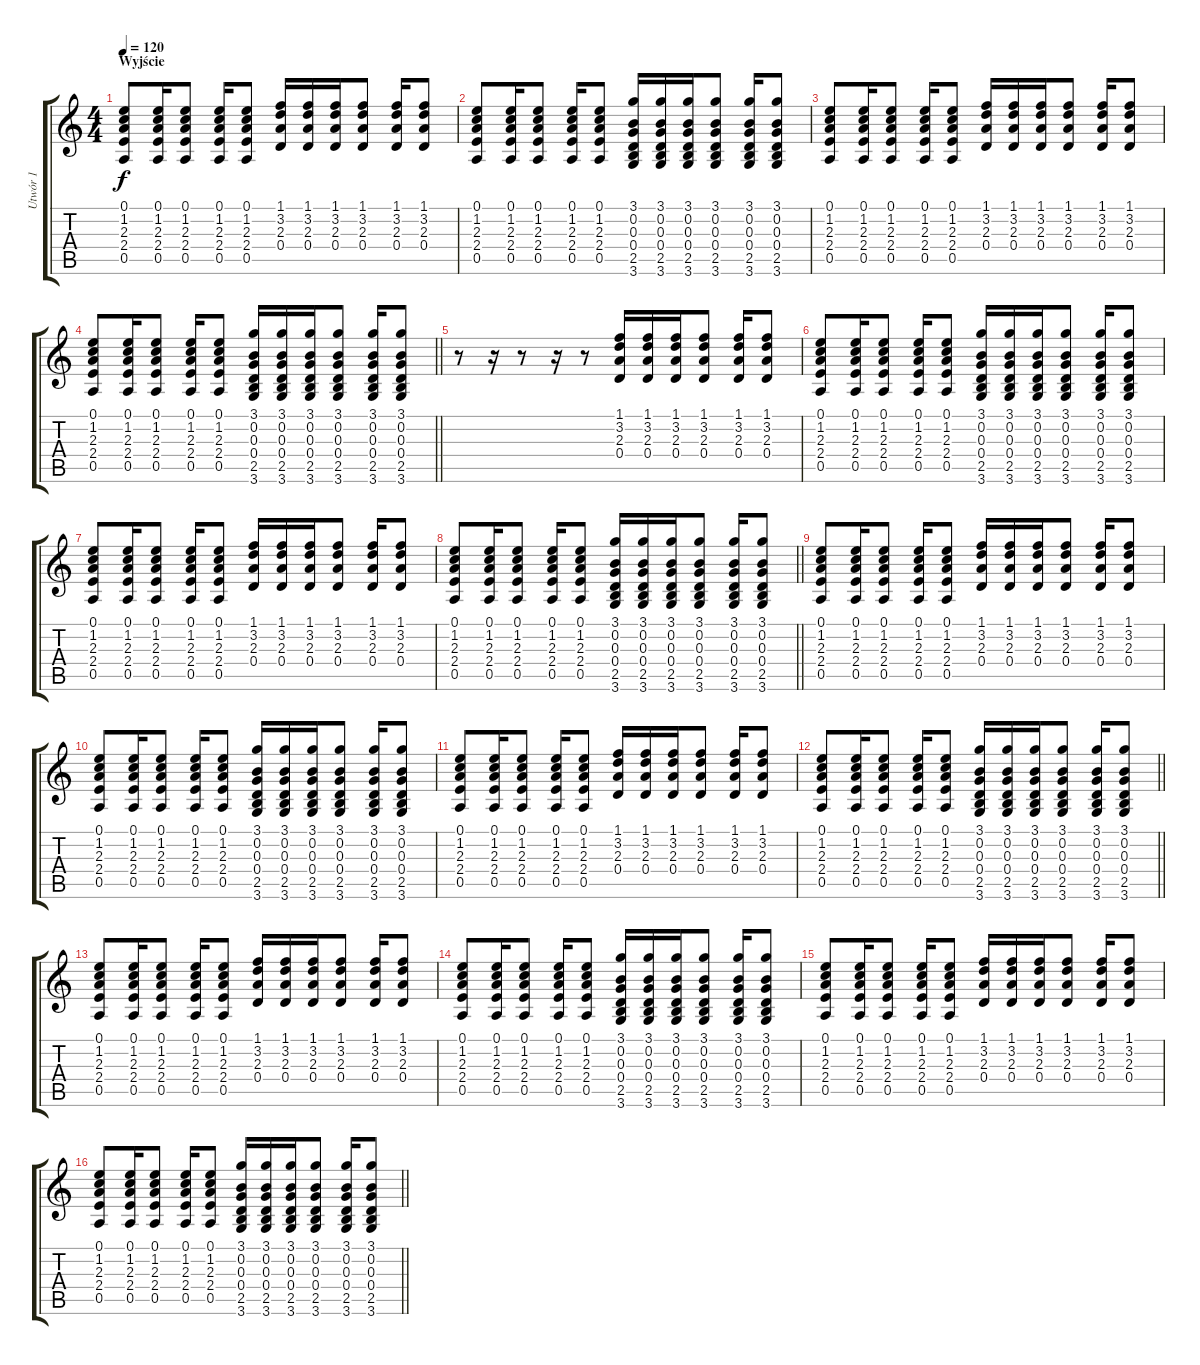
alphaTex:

\track ("Utwór 1" "Utwór 1") {instrument electricguitarclean}
\staff {score tabs}
\tuning (E4 B3 G3 D3 A2 E2) {hide}
\ts (4 4)
\section ("" "Wyjście")
\tempo 120
\clef g2
\ks c
(0.1 1.2 2.3 2.4 0.5).8{dy f} (0.1 1.2 2.3 2.4 0.5).16 (0.1 1.2 2.3 2.4 0.5).8 (0.1 1.2 2.3 2.4 0.5).16 (0.1 1.2 2.3 2.4 0.5).8 (1.1 3.2 2.3 0.4).16 (1.1 3.2 2.3 0.4).16 (1.1 3.2 2.3 0.4).16 (1.1 3.2 2.3 0.4).8 (1.1 3.2 2.3 0.4).16 (1.1 3.2 2.3 0.4).8 |
(0.1 1.2 2.3 2.4 0.5).8 (0.1 1.2 2.3 2.4 0.5).16 (0.1 1.2 2.3 2.4 0.5).8 (0.1 1.2 2.3 2.4 0.5).16 (0.1 1.2 2.3 2.4 0.5).8 (3.1 0.2 0.3 0.4 2.5 3.6).16 (3.1 0.2 0.3 0.4 2.5 3.6).16 (3.1 0.2 0.3 0.4 2.5 3.6).16 (3.1 0.2 0.3 0.4 2.5 3.6).8 (3.1 0.2 0.3 0.4 2.5 3.6).16 (3.1 0.2 0.3 0.4 2.5 3.6).8 |
(0.1 1.2 2.3 2.4 0.5).8 (0.1 1.2 2.3 2.4 0.5).16 (0.1 1.2 2.3 2.4 0.5).8 (0.1 1.2 2.3 2.4 0.5).16 (0.1 1.2 2.3 2.4 0.5).8 (1.1 3.2 2.3 0.4).16 (1.1 3.2 2.3 0.4).16 (1.1 3.2 2.3 0.4).16 (1.1 3.2 2.3 0.4).8 (1.1 3.2 2.3 0.4).16 (1.1 3.2 2.3 0.4).8 |
\barLineRight lightlight
(0.1 1.2 2.3 2.4 0.5).8 (0.1 1.2 2.3 2.4 0.5).16 (0.1 1.2 2.3 2.4 0.5).8 (0.1 1.2 2.3 2.4 0.5).16 (0.1 1.2 2.3 2.4 0.5).8 (3.1 0.2 0.3 0.4 2.5 3.6).16 (3.1 0.2 0.3 0.4 2.5 3.6).16 (3.1 0.2 0.3 0.4 2.5 3.6).16 (3.1 0.2 0.3 0.4 2.5 3.6).8 (3.1 0.2 0.3 0.4 2.5 3.6).16 (3.1 0.2 0.3 0.4 2.5 3.6).8 |
r.8 r.16 r.8 r.16 r.8 (1.1 3.2 2.3 0.4).16 (1.1 3.2 2.3 0.4).16 (1.1 3.2 2.3 0.4).16 (1.1 3.2 2.3 0.4).8 (1.1 3.2 2.3 0.4).16 (1.1 3.2 2.3 0.4).8 |
(0.1 1.2 2.3 2.4 0.5).8 (0.1 1.2 2.3 2.4 0.5).16 (0.1 1.2 2.3 2.4 0.5).8 (0.1 1.2 2.3 2.4 0.5).16 (0.1 1.2 2.3 2.4 0.5).8 (3.1 0.2 0.3 0.4 2.5 3.6).16 (3.1 0.2 0.3 0.4 2.5 3.6).16 (3.1 0.2 0.3 0.4 2.5 3.6).16 (3.1 0.2 0.3 0.4 2.5 3.6).8 (3.1 0.2 0.3 0.4 2.5 3.6).16 (3.1 0.2 0.3 0.4 2.5 3.6).8 |
(0.1 1.2 2.3 2.4 0.5).8 (0.1 1.2 2.3 2.4 0.5).16 (0.1 1.2 2.3 2.4 0.5).8 (0.1 1.2 2.3 2.4 0.5).16 (0.1 1.2 2.3 2.4 0.5).8 (1.1 3.2 2.3 0.4).16 (1.1 3.2 2.3 0.4).16 (1.1 3.2 2.3 0.4).16 (1.1 3.2 2.3 0.4).8 (1.1 3.2 2.3 0.4).16 (1.1 3.2 2.3 0.4).8 |
\barLineRight lightlight
(0.1 1.2 2.3 2.4 0.5).8 (0.1 1.2 2.3 2.4 0.5).16 (0.1 1.2 2.3 2.4 0.5).8 (0.1 1.2 2.3 2.4 0.5).16 (0.1 1.2 2.3 2.4 0.5).8 (3.1 0.2 0.3 0.4 2.5 3.6).16 (3.1 0.2 0.3 0.4 2.5 3.6).16 (3.1 0.2 0.3 0.4 2.5 3.6).16 (3.1 0.2 0.3 0.4 2.5 3.6).8 (3.1 0.2 0.3 0.4 2.5 3.6).16 (3.1 0.2 0.3 0.4 2.5 3.6).8 |
(0.1 1.2 2.3 2.4 0.5).8 (0.1 1.2 2.3 2.4 0.5).16 (0.1 1.2 2.3 2.4 0.5).8 (0.1 1.2 2.3 2.4 0.5).16 (0.1 1.2 2.3 2.4 0.5).8 (1.1 3.2 2.3 0.4).16 (1.1 3.2 2.3 0.4).16 (1.1 3.2 2.3 0.4).16 (1.1 3.2 2.3 0.4).8 (1.1 3.2 2.3 0.4).16 (1.1 3.2 2.3 0.4).8 |
(0.1 1.2 2.3 2.4 0.5).8 (0.1 1.2 2.3 2.4 0.5).16 (0.1 1.2 2.3 2.4 0.5).8 (0.1 1.2 2.3 2.4 0.5).16 (0.1 1.2 2.3 2.4 0.5).8 (3.1 0.2 0.3 0.4 2.5 3.6).16 (3.1 0.2 0.3 0.4 2.5 3.6).16 (3.1 0.2 0.3 0.4 2.5 3.6).16 (3.1 0.2 0.3 0.4 2.5 3.6).8 (3.1 0.2 0.3 0.4 2.5 3.6).16 (3.1 0.2 0.3 0.4 2.5 3.6).8 |
(0.1 1.2 2.3 2.4 0.5).8 (0.1 1.2 2.3 2.4 0.5).16 (0.1 1.2 2.3 2.4 0.5).8 (0.1 1.2 2.3 2.4 0.5).16 (0.1 1.2 2.3 2.4 0.5).8 (1.1 3.2 2.3 0.4).16 (1.1 3.2 2.3 0.4).16 (1.1 3.2 2.3 0.4).16 (1.1 3.2 2.3 0.4).8 (1.1 3.2 2.3 0.4).16 (1.1 3.2 2.3 0.4).8 |
\barLineRight lightlight
(0.1 1.2 2.3 2.4 0.5).8 (0.1 1.2 2.3 2.4 0.5).16 (0.1 1.2 2.3 2.4 0.5).8 (0.1 1.2 2.3 2.4 0.5).16 (0.1 1.2 2.3 2.4 0.5).8 (3.1 0.2 0.3 0.4 2.5 3.6).16 (3.1 0.2 0.3 0.4 2.5 3.6).16 (3.1 0.2 0.3 0.4 2.5 3.6).16 (3.1 0.2 0.3 0.4 2.5 3.6).8 (3.1 0.2 0.3 0.4 2.5 3.6).16 (3.1 0.2 0.3 0.4 2.5 3.6).8 |
(0.1 1.2 2.3 2.4 0.5).8 (0.1 1.2 2.3 2.4 0.5).16 (0.1 1.2 2.3 2.4 0.5).8 (0.1 1.2 2.3 2.4 0.5).16 (0.1 1.2 2.3 2.4 0.5).8 (1.1 3.2 2.3 0.4).16 (1.1 3.2 2.3 0.4).16 (1.1 3.2 2.3 0.4).16 (1.1 3.2 2.3 0.4).8 (1.1 3.2 2.3 0.4).16 (1.1 3.2 2.3 0.4).8 |
(0.1 1.2 2.3 2.4 0.5).8 (0.1 1.2 2.3 2.4 0.5).16 (0.1 1.2 2.3 2.4 0.5).8 (0.1 1.2 2.3 2.4 0.5).16 (0.1 1.2 2.3 2.4 0.5).8 (3.1 0.2 0.3 0.4 2.5 3.6).16 (3.1 0.2 0.3 0.4 2.5 3.6).16 (3.1 0.2 0.3 0.4 2.5 3.6).16 (3.1 0.2 0.3 0.4 2.5 3.6).8 (3.1 0.2 0.3 0.4 2.5 3.6).16 (3.1 0.2 0.3 0.4 2.5 3.6).8 |
(0.1 1.2 2.3 2.4 0.5).8 (0.1 1.2 2.3 2.4 0.5).16 (0.1 1.2 2.3 2.4 0.5).8 (0.1 1.2 2.3 2.4 0.5).16 (0.1 1.2 2.3 2.4 0.5).8 (1.1 3.2 2.3 0.4).16 (1.1 3.2 2.3 0.4).16 (1.1 3.2 2.3 0.4).16 (1.1 3.2 2.3 0.4).8 (1.1 3.2 2.3 0.4).16 (1.1 3.2 2.3 0.4).8 |
\barLineRight lightlight
(0.1 1.2 2.3 2.4 0.5).8 (0.1 1.2 2.3 2.4 0.5).16 (0.1 1.2 2.3 2.4 0.5).8 (0.1 1.2 2.3 2.4 0.5).16 (0.1 1.2 2.3 2.4 0.5).8 (3.1 0.2 0.3 0.4 2.5 3.6).16 (3.1 0.2 0.3 0.4 2.5 3.6).16 (3.1 0.2 0.3 0.4 2.5 3.6).16 (3.1 0.2 0.3 0.4 2.5 3.6).8 (3.1 0.2 0.3 0.4 2.5 3.6).16 (3.1 0.2 0.3 0.4 2.5 3.6).8
